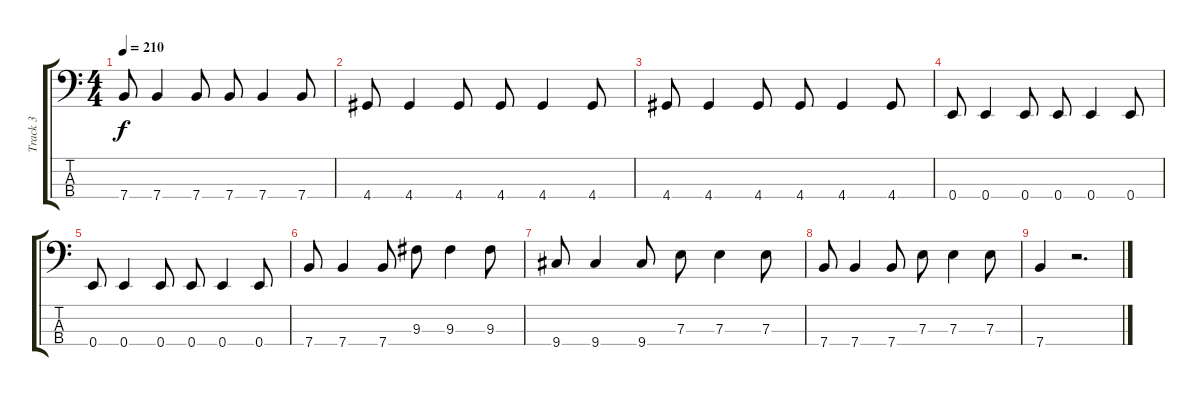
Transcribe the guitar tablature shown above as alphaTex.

\track ("Track 3" "Track 3") {instrument slapbass2}
\staff {score tabs}
\tuning (G2 D2 A1 E1) {hide}
\ts (4 4)
\tempo 210
\clef f4
\ks c
7.4.8{dy f} 7.4.4 7.4.8 7.4.8 7.4.4 7.4.8 |
4.4.8 4.4.4 4.4.8 4.4.8 4.4.4 4.4.8 |
4.4.8 4.4.4 4.4.8 4.4.8 4.4.4 4.4.8 |
0.4.8 0.4.4 0.4.8 0.4.8 0.4.4 0.4.8 |
0.4.8 0.4.4 0.4.8 0.4.8 0.4.4 0.4.8 |
7.4.8 7.4.4 7.4.8 9.3.8 9.3.4 9.3.8 |
9.4.8 9.4.4 9.4.8 7.3.8 7.3.4 7.3.8 |
7.4.8 7.4.4 7.4.8 7.3.8 7.3.4 7.3.8 |
7.4.4 r.2{d}
